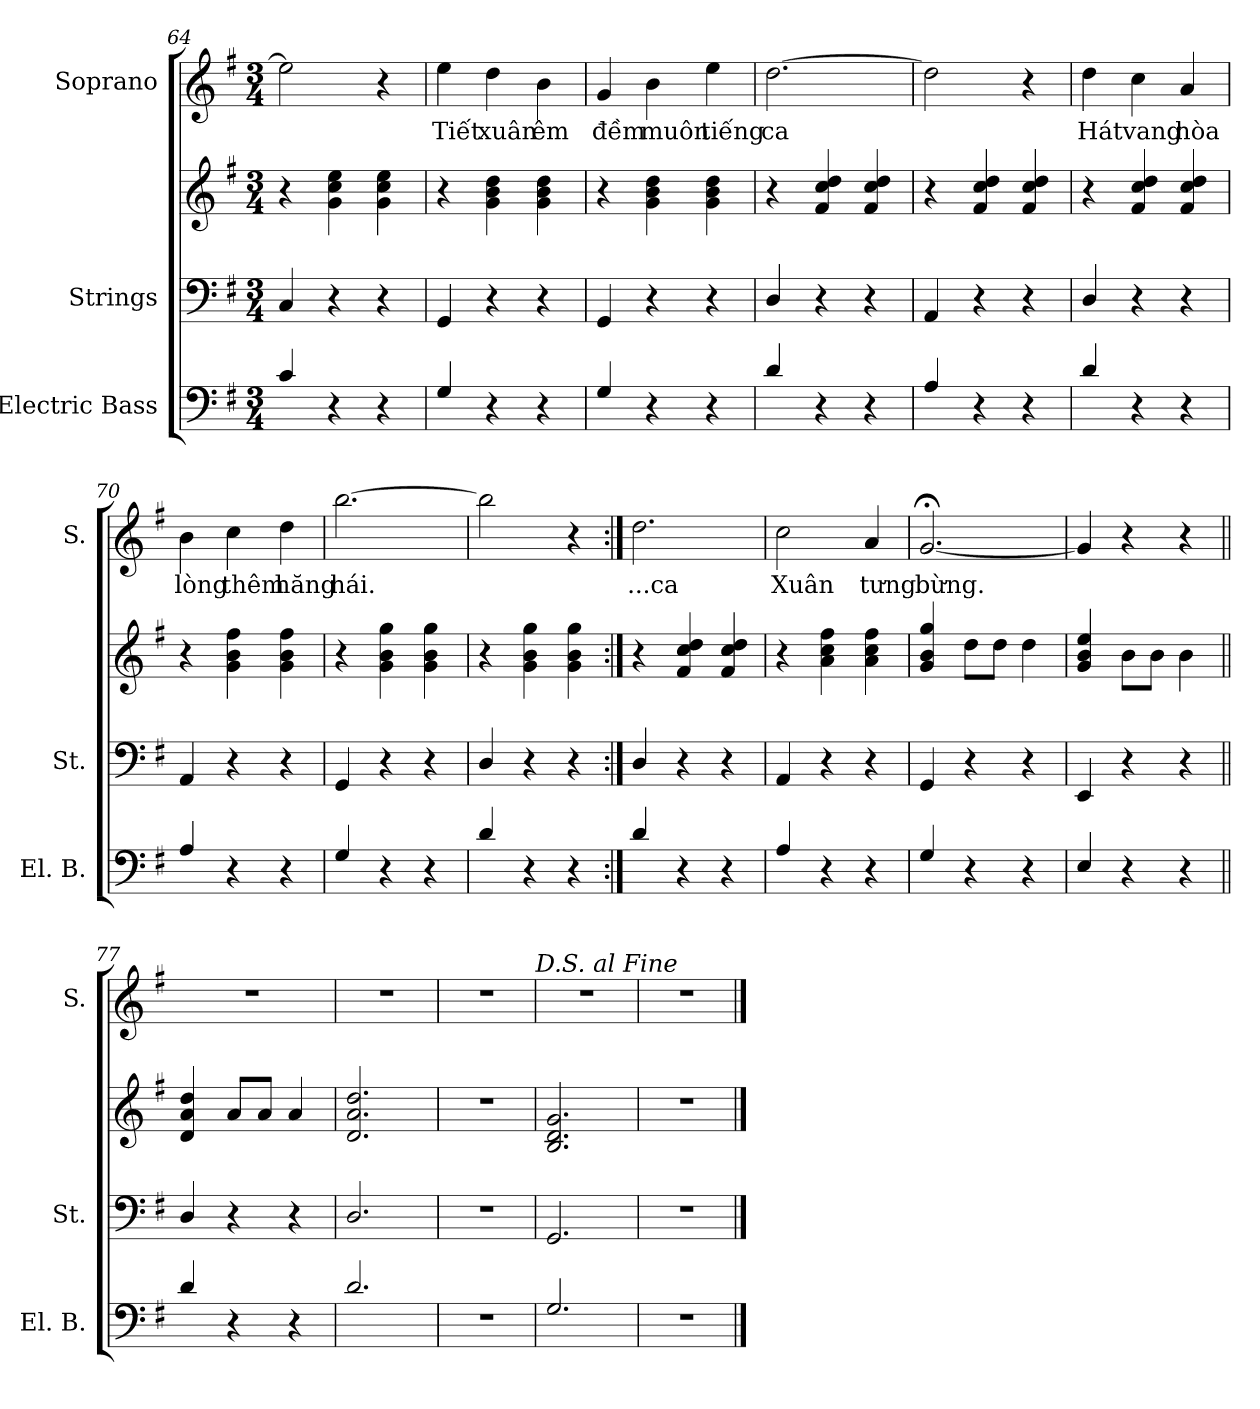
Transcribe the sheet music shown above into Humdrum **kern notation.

**kern	**kern	**kern	**kern	**text
*part3	*part2	*part2	*part1	*part1
*staff4	*staff3	*staff2	*staff1	*staff1
*I"Electric Bass	*I"Strings	*	*I"Soprano	*
*I'El. B.	*I'St.	*	*I'S.	*
*clefF4	*clefF4	*clefG2	*clefG2	*
*ITrd7c12	*	*	*	*
*k[f#]	*k[f#]	*k[f#]	*k[f#]	*
*G:	*G:	*G:	*G:	*
*M3/4	*M3/4	*M3/4	*M3/4	*
=64	=64	=64	=64	=64
4C/	4C/	4r	2ee\]	.
4r	4r	4g\ 4cc\ 4ee\	.	.
4r	4r	4g\ 4cc\ 4ee\	4r	.
=65	=65	=65	=65	=65
!	!	!	!	!LO:LY:b
4GG/	4GG/	4r	4ee\	Tiết
!	!	!	!	!LO:LY:b
4r	4r	4g\ 4b\ 4dd\	4dd\	xuân
!	!	!	!	!LO:LY:b
4r	4r	4g\ 4b\ 4dd\	4b\	êm
=66	=66	=66	=66	=66
!	!	!	!	!LO:LY:b
4GG/	4GG/	4r	4g/	đềm
!	!	!	!	!LO:LY:b
4r	4r	4g\ 4b\ 4dd\	4b\	muôn
!	!	!	!	!LO:LY:b
4r	4r	4g\ 4b\ 4dd\	4ee\	tiếng
=67	=67	=67	=67	=67
!	!	!	!	!LO:LY:b
4D/	4D/	4r	[2.dd\	ca
4r	4r	4f#/ 4cc/ 4dd/	.	.
4r	4r	4f#/ 4cc/ 4dd/	.	.
!!LO:PB:g=z
=68	=68	=68	=68	=68
4AA/	4AA/	4r	2dd\]	.
4r	4r	4f#/ 4cc/ 4dd/	.	.
4r	4r	4f#/ 4cc/ 4dd/	4r	.
=69	=69	=69	=69	=69
!	!	!	!	!LO:LY:b
4D/	4D/	4r	4dd\	Hát
!	!	!	!	!LO:LY:b
4r	4r	4f#/ 4cc/ 4dd/	4cc\	vang
!	!	!	!	!LO:LY:b
4r	4r	4f#/ 4cc/ 4dd/	4a/	hòa
=70	=70	=70	=70	=70
!	!	!	!	!LO:LY:b
4AA/	4AA/	4r	4b\	lòng
!	!	!	!	!LO:LY:b
4r	4r	4g\ 4b\ 4ff#\	4cc\	thêm
!	!	!	!	!LO:LY:b
4r	4r	4g\ 4b\ 4ff#\	4dd\	hăng
=71	=71	=71	=71	=71
!	!	!	!	!LO:LY:b
4GG/	4GG/	4r	[2.bb\	hái.
4r	4r	4g\ 4b\ 4gg\	.	.
4r	4r	4g\ 4b\ 4gg\	.	.
=72	=72	=72	=72	=72
4D/	4D/	4r	2bb\]	.
4r	4r	4g\ 4b\ 4gg\	.	.
4r	4r	4g\ 4b\ 4gg\	4r	.
=73:|!	=73:|!	=73:|!	=73:|!	=73:|!
!	!	!	!	!LO:LY:b
4D/	4D/	4r	2.dd\	...ca
4r	4r	4f#/ 4cc/ 4dd/	.	.
4r	4r	4f#/ 4cc/ 4dd/	.	.
=74	=74	=74	=74	=74
!	!	!	!	!LO:LY:b
4AA/	4AA/	4r	2cc\	Xuân
4r	4r	4a\ 4cc\ 4ff#\	.	.
!	!	!	!	!LO:LY:b
4r	4r	4a\ 4cc\ 4ff#\	4a/	tưng
=75	=75	=75	=75	=75
!	!	!	!	!LO:LY:b
4GG/	4GG/	4g/ 4b/ 4gg/	[2.g;</	bừng.
4r	4r	8dd\L	.	.
.	.	8dd\J	.	.
4r	4r	4dd\	.	.
=76	=76	=76	=76	=76
4EE/	4EE/	4g/ 4b/ 4ee/	4g/]	.
4r	4r	8b\L	4r	.
.	.	8b\J	.	.
4r	4r	4b\	4r	.
=77||	=77||	=77||	=77||	=77||
4D/	4D/	4d/ 4a/ 4dd/	2.r	.
4r	4r	8a/L	.	.
.	.	8a/J	.	.
4r	4r	4a/	.	.
!!LO:LB:g=z
=78	=78	=78	=78	=78
2.D/	2.D/	2.d/ 2.a/ 2.dd/	2.r	.
=79	=79	=79	=79	=79
2.r	2.r	2.r	2.r	.
!	!	!	!LO:TX:a:t=<i>D.S. al Fine</i>	!
=80	=80	=80	=80	=80
2.GG/	2.GG/	2.B/ 2.d/ 2.g/	2.r	.
=81	=81	=81	=81	=81
2.r	2.r	2.r	2.r	.
==	==	==	==	==
*-	*-	*-	*-	*-
